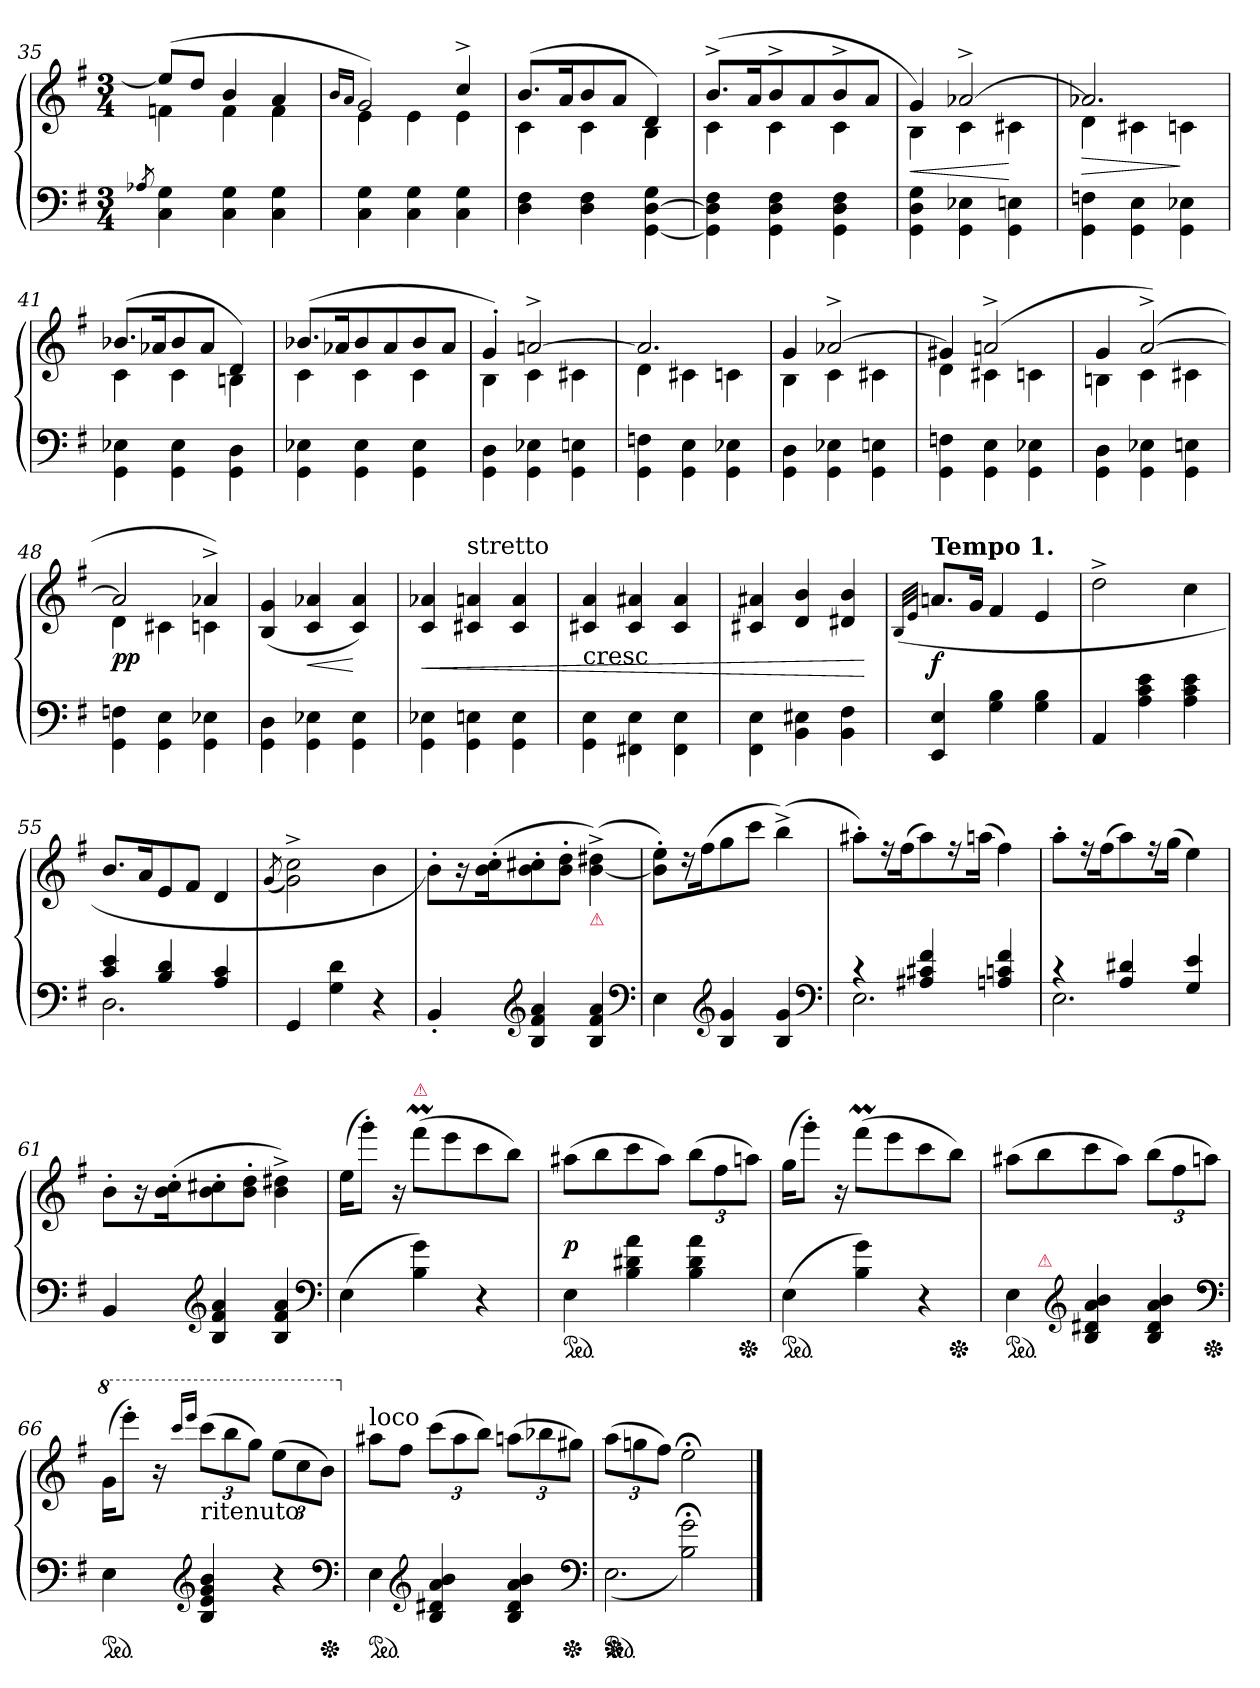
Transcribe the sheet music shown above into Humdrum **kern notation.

**kern	**kern	**dynam
*part1	*part1	*part1
*staff2	*staff1	*staff1/2
*clefF4	*clefG2	*
*k[f#]	*k[f#]	*
*e:	*e:	*
*M3/4	*M3/4	*
=35	=35	=35
8qA-X/	.	.
*	*^	*
4C] 4G	(8eeL]	4fn	.
.	8ddJ	.	.
4C 4G	4b	4f	.
4C 4G	4a	4f	.
=36	=36	=36	=36
.	16qb/LL	.	.
.	16qa/JJ	.	.
4C 4G	2g)	4e	.
4C 4G	.	4e	.
4C 4G	4cc^>	4e	.
=37	=37	=37	=37
4D 4F#	(8.bL	4c	.
.	16aK	.	.
4D 4F#	8b	4c	.
.	8aJ	.	.
[4GG\ [4D\ 4G\	4d)	4B	.
=38	=38	=38	=38
4GG]\ 4D]\ 4F#\	(8.b^>L	4c	.
.	16aK	.	.
4GG\ 4D\ 4F#\	8b^>	4c	.
.	8a	.	.
4GG\ 4D\ 4F#\	8b^>	4c	.
.	8aJ	.	.
=39	=39	=39	=39
4GG\ 4D\ 4G\	4g)	4B	<
4GG\ 4E-X\	[2a-X^	4c	.
4GG\ 4En\	.	4c#X	[
=40	=40	=40	=40
4GG\ 4Fn\	2.a-X]	4d	>
4GG\ 4E\	.	4c#X	.
4GG\ 4E-X\	.	4cn	]
=41	=41	=41	=41
4GG\ 4E-X\	(8.b-XL	4c	.
.	16a-XK	.	.
4GG\ 4E-\	8b-	4c	.
.	8a-J	.	.
4GG\ 4D\	4d)	4Bn	.
=42	=42	=42	=42
4GG\ 4E-X\	(8.b-XL	4c	.
.	16a-XK	.	.
4GG\ 4E-\	8b-	4c	.
.	8a-	.	.
4GG\ 4E-\	8b-	4c	.
.	8a-J	.	.
=43	=43	=43	=43
4GG\ 4D\	4g'>)	4B	.
4GG\ 4E-X\	[2an^>	4c	.
4GG\ 4En\	.	4c#X	.
=44	=44	=44	=44
4GG\ 4Fn\	2.a]	4d	.
4GG\ 4E\	.	4c#X	.
4GG\ 4E-X\	.	4cn\	.
=45	=45	=45	=45
4GG\ 4D\	4g	4B	.
4GG\ 4E-X\	[2a-X^>	4c	.
4GG\ 4En\	.	4c#X	.
=46	=46	=46	=46
4GG\ 4Fn\	4g#X]	4d	.
4GG\ 4E\	(2an^>	4c#X	.
4GG\ 4E-X\	.	4cn	.
=47	=47	=47	=47
4GG\ 4D\	4g	4Bn	.
4GG\ 4E-X\	([2a^>)	4c	.
4GG\ 4En\	.	4c#X	.
=48	=48	=48	=48
4GG\ 4Fn\	2a]	4d	pp
4GG\ 4E\	.	4c#X	.
4GG\ 4E-X\	4a-X^>)	4cn	.
*	*v	*v	*
=49	=49	=49
4GG\ 4D\	(>4B 4g	.
4GG\ 4E-X\	4c 4a-X	<
4GG\ 4E-\	4c 4a-)	[
=50	=50	=50
4GG\ 4E-X\	4c 4a-X	<
!	!LO:TX:a:t=stretto	!
4GG\ 4En\	4c#X 4an	.
4GG\ 4E\	4c# 4a	.
=51	=51	=51
!	!LO:TX:c:t=cresc	!
4GG\ 4E\	4c#X 4a	.
4FF#X\ 4E\	4c# 4a#X	.
4FF#\ 4E\	4c# 4a#	.
=52	=52	=52
4FF#\ 4E\	4c#X 4a#X	.
4BB\ 4E#X\	4d 4b	.
4BB 4F#	4d#X 4b	.
.	.	[
=53	=53	=53
.	(>32qB/LLL	.
.	32qe/JJJ	.
!	!LO:TX:a:B:t=Tempo 1.	!
4EE 4E	8.anL	f
.	16gJk	.
4G 4B	4f#	.
4G 4B	4e	.
=54	=54	=54
4AA	2dd^>	.
4A 4c 4e	.	.
4A 4c 4e	4cc	.
=55	=55	=55
*^	*	*
4c 4e	2.D	8.bL	.
.	.	16aK	.
4B 4d	.	8e	.
.	.	8f#J	.
4A 4c	.	4d	.
*v	*v	*	*
=56	=56	=56
.	(<8qg/	.
4GG	2g^>\ 2cc^>\)	.
4G 4d	.	.
4r	4b	.
=57	=57	=57
4BB'<	8b'>L)	.
.	16r	.
.	(16b'> 16cc'>K	.
*clefG2	*	*
4B 4f# 4a	8b'> 8cc#X'>	.
.	8b'> 8dd'>J	.
!	!LO:TX:b:color=crimson:t=⚠	!
4B 4f# 4a	([4b^< 4dd#X^<)	.
*clefF4	*	*
=58	=58	=58
4E	8b]'> 8ee'>L)	.
.	16r	.
.	(16ff#K	.
*clefG2	*	*
4B 4g	8gg	.
.	8cccJ	.
4B 4g	(4bb^<)	.
*clefF4	*	*
=59	=59	=59
*^	*	*
4r	2.E	8aa#X'>L)	.
.	.	16r	.
.	.	(16ff#K	.
4A#X 4c#X 4f#	.	8aa#)	.
.	.	16r	.
.	.	(16aanJk	.
4An 4cn 4f#	.	4ff#)	.
=60	=60	=60	=60
4r	2.E	8aa'>L	.
.	.	16r	.
.	.	(16ff#K	.
4A 4d#X	.	8aa)	.
.	.	16r	.
.	.	(16ggJk	.
4G 4e	.	4ee)	.
*v	*v	*	*
=61	=61	=61
4BB	8b'>L	.
.	16r	.
.	(16b'> 16cc'>K	.
*clefG2	*	*
4B 4f# 4a	8b'> 8cc#X'>	.
.	8b'> 8dd'>J	.
4B 4f# 4a	4b^< 4dd#X^<)	.
*clefF4	*	*
=62	=62	=62
(4E	(16eeKL	.
.	8ggg'>J)	.
.	16r	.
!	!LO:TX:a:color=crimson:t=⚠	!
4B 4g)	(8fff#mL	.
.	8eee	.
4r	8ccc	.
.	8bbJ)	.
=63	=63	=63
*ped	*	*
4E	(8aa#XL	p
.	8bb	.
4B 4d#X 4a	8ccc	.
.	8aa#J)	.
4B 4d# 4a	(12bbL	.
.	12ff#	.
*Xped	*	*
.	12aanJ)	.
=64	=64	=64
*ped	*	*
(4E	(16ggKL	.
.	8ggg'>J)	.
.	16r	.
4B 4g)	(8fff#mL	.
.	8eee	.
4r	8ccc	.
*Xped	*	*
.	8bbJ)	.
=65	=65	=65
*^	*	*
*ped	*	*	*
4E	8ryy	(8aa#XL	.
!	!LO:TX:a:color=crimson:t=⚠	!	!
.	2ryy	8bb	.
*clefG2	*	*	*
4B 4d#X 4a 4b	.	8ccc	.
.	.	8aa#J)	.
4B 4d# 4a 4b	.	(12bbL	.
.	.	12ff#	.
.	8ryy	.	.
*Xped	*	*	*
.	.	12aanJ)	.
*clefF4	*	*	*
*v	*v	*	*
=66	=66	=66
*	*8va	*
*ped	*	*
4E	(16ggKL	.
.	8eeee'J)	.
.	16r	.
*clefG2	*	*
.	16qcccc/LL	.
.	16qeeee/JJ	.
!	!LO:TX:b:t=ritenuto	!
4B 4e 4g 4b	(12ccccL	.
.	12bbb	.
.	12gggJ)	.
4r	(12eeeL	.
.	12ccc	.
*Xped	*	*
.	12bbJ)	.
*clefF4	*	*
=67	=67	=67
*	*X8va	*
!	!LO:TX:a:t=loco	!
*ped	*	*
4E	8aa#XL	.
.	8ff#J	.
*clefG2	*	*
4B 4d#X 4a 4b	(12cccL	.
.	12aa#	.
.	12bbJ)	.
4B 4d# 4a 4b	(12aanL	.
.	12bb-X	.
*Xped	*	*
.	12gg#XJ)	.
*clefF4	*	*
=68	=68	=68
*^	*	*
*ped	*	*	*
*Xped	*	*	*
4ryy	(>2.E	(12aaL	.
.	.	12ggn	.
.	.	12ff#J)	.
2B;\ 2g;\)	.	2ee;<	.
*v	*v	*	*
==	==	==
*-	*-	*-
